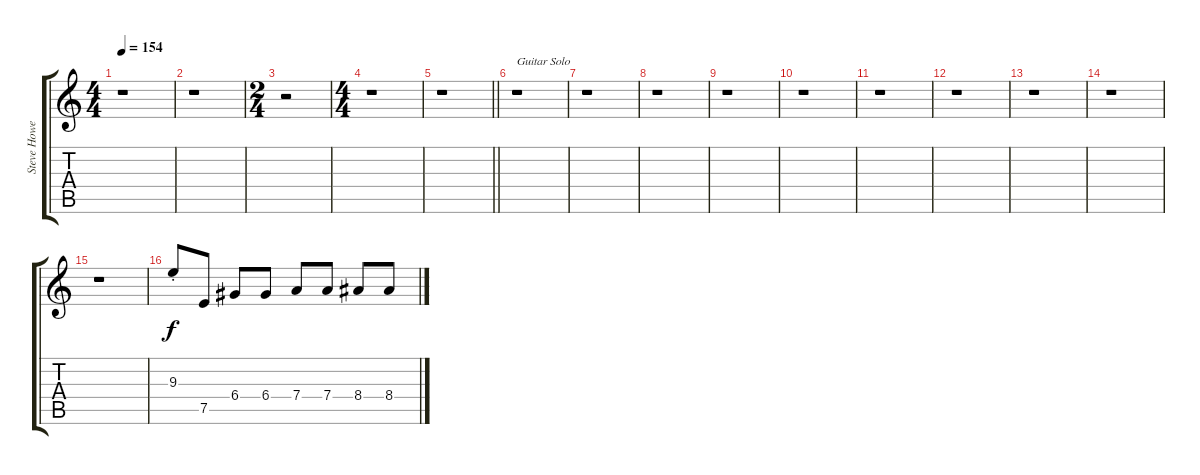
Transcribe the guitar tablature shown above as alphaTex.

\track ("Steve Howe 3" "Steve Howe") {instrument overdrivenguitar}
\staff {score tabs}
\tuning (E4 B3 G3 D3 A2 E2) {hide}
\ts (4 4)
\tempo 154
\clef g2
\ks c
r.1{dy f} |
r.1 |
\ts (2 4)
r.2 |
\ts (4 4)
r.1 |
\barLineRight lightlight
r.1 |
r.1{txt "Guitar Solo"} |
r.1 |
r.1 |
r.1 |
r.1 |
r.1 |
r.1 |
r.1 |
r.1 |
r.1 |
9.3{st}.8 7.5.8 6.4.8 6.4.8 7.4.8 7.4.8 8.4.8 8.4.8
